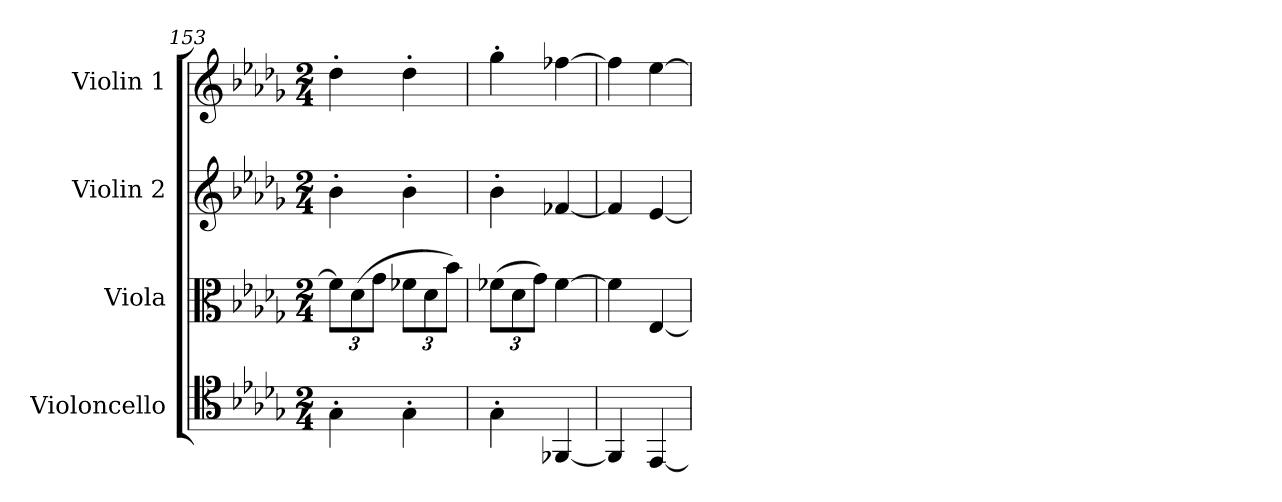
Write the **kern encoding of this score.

**kern	**kern	**kern	**kern
*part4	*part3	*part2	*part1
*staff4	*staff3	*staff2	*staff1
*I"Violoncello	*I"Viola	*I"Violin 2	*I"Violin 1
*I'Vc	*I'Vla	*I'Vln	*I'Vln
*clefC4	*clefC3	*clefG2	*clefG2
*k[b-e-a-d-g-]	*k[b-e-a-d-g-]	*k[b-e-a-d-g-]	*k[b-e-a-d-g-]
*M2/4	*M2/4	*M2/4	*M2/4
*	*Xbrackettup	*	*
=153	=153	=153	=153
4G-'\	12f-\L]	4b-'\	4dd-'\
.	(12d-\	.	.
.	12g-\J	.	.
4G-'\	12f-X\L	4b-'\	4dd-'\
.	12d-\	.	.
.	12b-\J)	.	.
=154	=154	=154	=154
4G-'\	(12f-X\L	4b-'\	4gg-'\
.	12d-\	.	.
.	12g-\J)	.	.
[4FF-X/	[4f-\	[4f-X/	[4ff-X\
=155	=155	=155	=155
4FF-/]	4f-\]	4f-/]	4ff-\]
[4EE-/	[4E-/	[4e-/	[4ee-\
=	=	=	=
*-	*-	*-	*-
